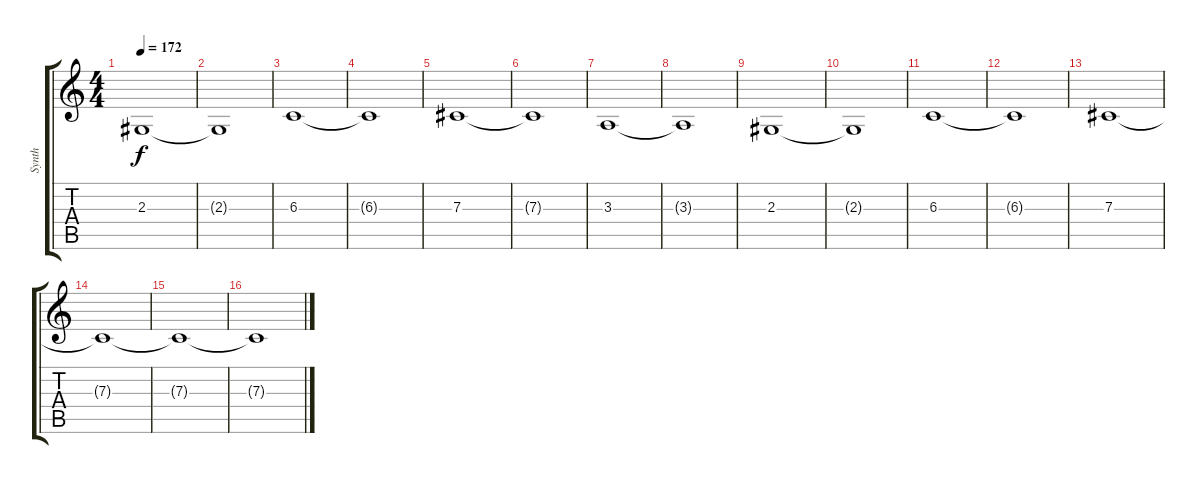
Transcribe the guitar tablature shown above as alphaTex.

\track ("Synth" "Synth") {instrument synthstrings2}
\staff {score tabs}
\tuning (Eb4 Bb3 Gb3 Db3 Ab2 Db2) {hide}
\ts (4 4)
\tempo 172
\clef g2
\ks c
2.3.1{dy f} |
2.3{t}.1 |
6.3.1 |
6.3{t}.1 |
7.3.1 |
7.3{t}.1 |
3.3.1 |
3.3{t}.1 |
2.3.1 |
2.3{t}.1 |
6.3.1 |
6.3{t}.1 |
7.3.1{volume 10} |
7.3{t}.1 |
7.3{t}.1 |
7.3{t}.1
